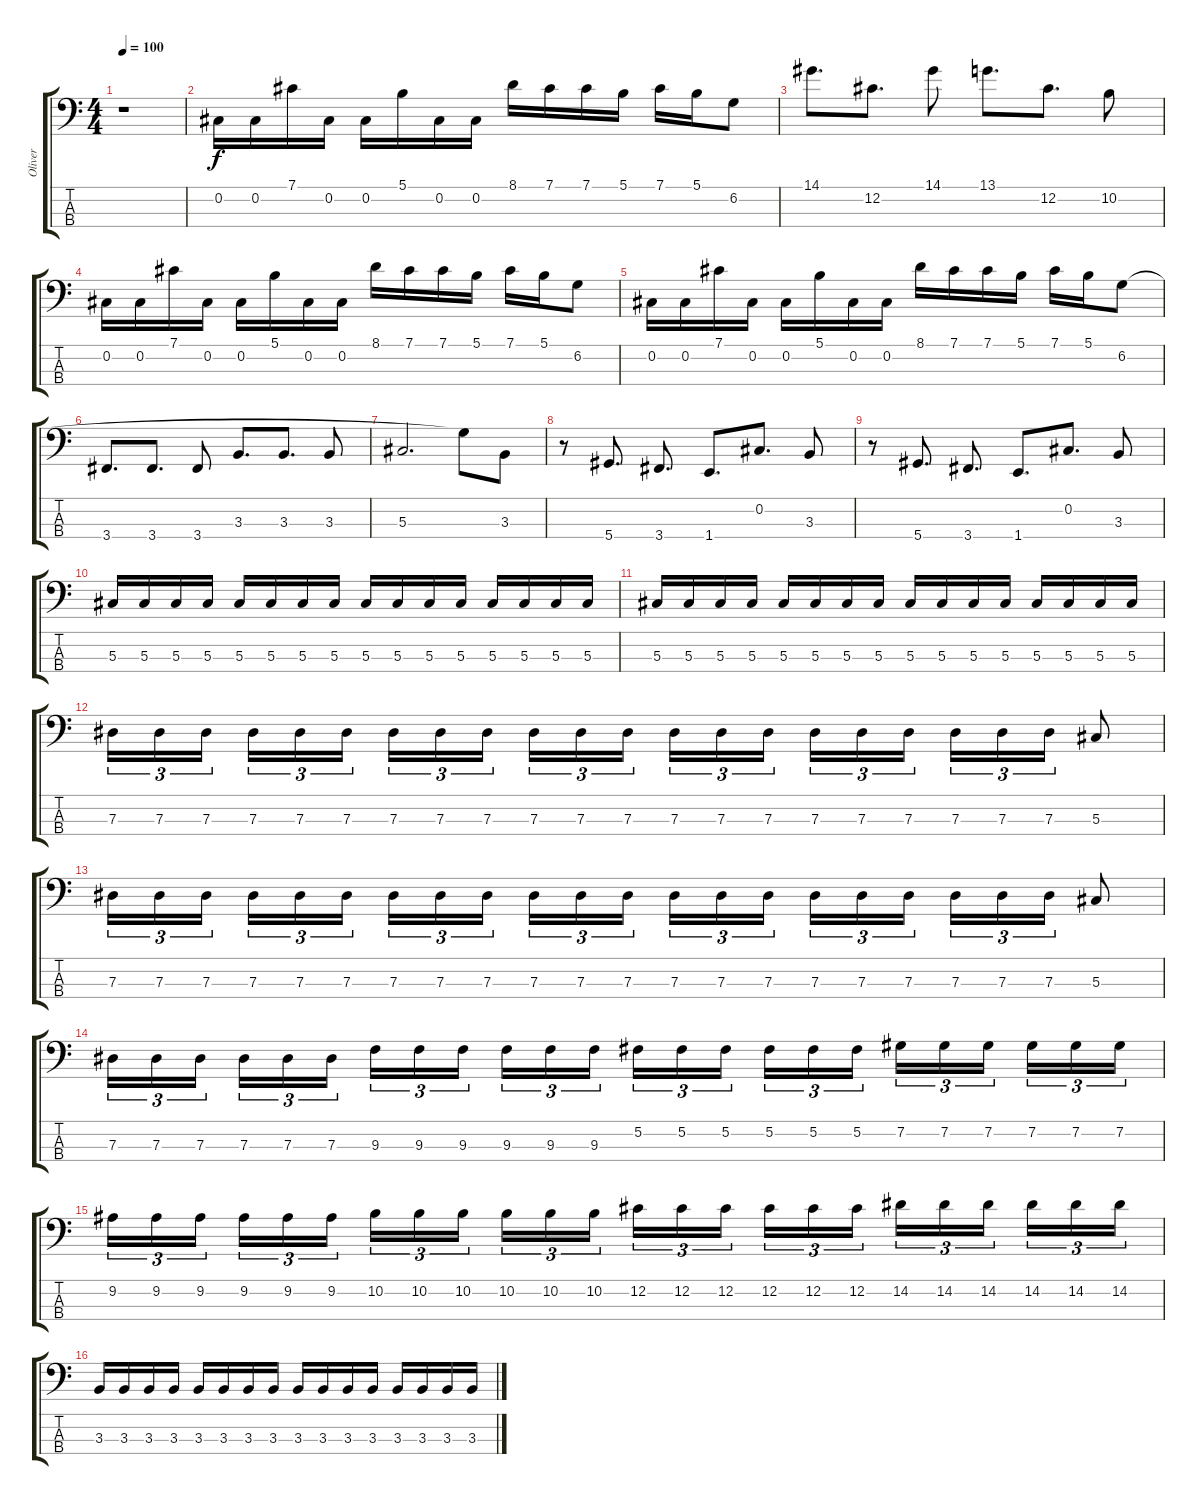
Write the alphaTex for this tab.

\track ("Oliver" "Oliver") {instrument electricbasspick}
\staff {score tabs}
\tuning (Gb2 Db2 Ab1 Eb1) {hide}
\ts (4 4)
\tempo 100
\clef f4
\ks c
r.1{dy f instrument electricbasspick} |
0.2.16 0.2.16 7.1.16 0.2.16 0.2.16 5.1.16 0.2.16 0.2.16 8.1.16 7.1.16 7.1.16 5.1.16 7.1.16 5.1.16 6.2.8 |
14.1.8{d} 12.2.8{d} 14.1.8 13.1.8{d} 12.2.8{d} 10.2.8 |
0.2.16 0.2.16 7.1.16 0.2.16 0.2.16 5.1.16 0.2.16 0.2.16 8.1.16 7.1.16 7.1.16 5.1.16 7.1.16 5.1.16 6.2.8 |
0.2.16 0.2.16 7.1.16 0.2.16 0.2.16 5.1.16 0.2.16 0.2.16 8.1.16 7.1.16 7.1.16 5.1.16 7.1.16 5.1.16 6.2.8 |
3.4.8{d} 3.4.8{d} 3.4.8 3.3.8{d} 3.3.8{d} 3.3.8 |
5.3.2{d} 6.2{t}.8 3.3.8 |
r.8 5.4.8{d} 3.4.8{d} 1.4.8{d} 0.2.8{d} 3.3.8 |
r.8 5.4.8{d} 3.4.8{d} 1.4.8{d} 0.2.8{d} 3.3.8 |
5.3.16 5.3.16 5.3.16 5.3.16 5.3.16 5.3.16 5.3.16 5.3.16 5.3.16 5.3.16 5.3.16 5.3.16 5.3.16 5.3.16 5.3.16 5.3.16 |
5.3.16 5.3.16 5.3.16 5.3.16 5.3.16 5.3.16 5.3.16 5.3.16 5.3.16 5.3.16 5.3.16 5.3.16 5.3.16 5.3.16 5.3.16 5.3.16 |
7.3.16{tu (3 2)} 7.3.16{tu (3 2)} 7.3.16{tu (3 2) beam splitsecondary} 7.3.16{tu (3 2)} 7.3.16{tu (3 2)} 7.3.16{tu (3 2)} 7.3.16{tu (3 2)} 7.3.16{tu (3 2)} 7.3.16{tu (3 2) beam splitsecondary} 7.3.16{tu (3 2)} 7.3.16{tu (3 2)} 7.3.16{tu (3 2)} 7.3.16{tu (3 2)} 7.3.16{tu (3 2)} 7.3.16{tu (3 2) beam splitsecondary} 7.3.16{tu (3 2)} 7.3.16{tu (3 2)} 7.3.16{tu (3 2)} 7.3.16{tu (3 2)} 7.3.16{tu (3 2)} 7.3.16{tu (3 2)} 5.3.8 |
7.3.16{tu (3 2)} 7.3.16{tu (3 2)} 7.3.16{tu (3 2) beam splitsecondary} 7.3.16{tu (3 2)} 7.3.16{tu (3 2)} 7.3.16{tu (3 2)} 7.3.16{tu (3 2)} 7.3.16{tu (3 2)} 7.3.16{tu (3 2) beam splitsecondary} 7.3.16{tu (3 2)} 7.3.16{tu (3 2)} 7.3.16{tu (3 2)} 7.3.16{tu (3 2)} 7.3.16{tu (3 2)} 7.3.16{tu (3 2) beam splitsecondary} 7.3.16{tu (3 2)} 7.3.16{tu (3 2)} 7.3.16{tu (3 2)} 7.3.16{tu (3 2)} 7.3.16{tu (3 2)} 7.3.16{tu (3 2)} 5.3.8 |
7.3.16{tu (3 2)} 7.3.16{tu (3 2)} 7.3.16{tu (3 2) beam splitsecondary} 7.3.16{tu (3 2)} 7.3.16{tu (3 2)} 7.3.16{tu (3 2)} 9.3.16{tu (3 2)} 9.3.16{tu (3 2)} 9.3.16{tu (3 2) beam splitsecondary} 9.3.16{tu (3 2)} 9.3.16{tu (3 2)} 9.3.16{tu (3 2)} 5.2.16{tu (3 2)} 5.2.16{tu (3 2)} 5.2.16{tu (3 2) beam splitsecondary} 5.2.16{tu (3 2)} 5.2.16{tu (3 2)} 5.2.16{tu (3 2)} 7.2.16{tu (3 2)} 7.2.16{tu (3 2)} 7.2.16{tu (3 2) beam splitsecondary} 7.2.16{tu (3 2)} 7.2.16{tu (3 2)} 7.2.16{tu (3 2)} |
9.2.16{tu (3 2)} 9.2.16{tu (3 2)} 9.2.16{tu (3 2) beam splitsecondary} 9.2.16{tu (3 2)} 9.2.16{tu (3 2)} 9.2.16{tu (3 2)} 10.2.16{tu (3 2)} 10.2.16{tu (3 2)} 10.2.16{tu (3 2) beam splitsecondary} 10.2.16{tu (3 2)} 10.2.16{tu (3 2)} 10.2.16{tu (3 2)} 12.2.16{tu (3 2)} 12.2.16{tu (3 2)} 12.2.16{tu (3 2) beam splitsecondary} 12.2.16{tu (3 2)} 12.2.16{tu (3 2)} 12.2.16{tu (3 2)} 14.2.16{tu (3 2)} 14.2.16{tu (3 2)} 14.2.16{tu (3 2) beam splitsecondary} 14.2.16{tu (3 2)} 14.2.16{tu (3 2)} 14.2.16{tu (3 2)} |
3.3.16 3.3.16 3.3.16 3.3.16 3.3.16 3.3.16 3.3.16 3.3.16 3.3.16 3.3.16 3.3.16 3.3.16 3.3.16 3.3.16 3.3.16 3.3.16
